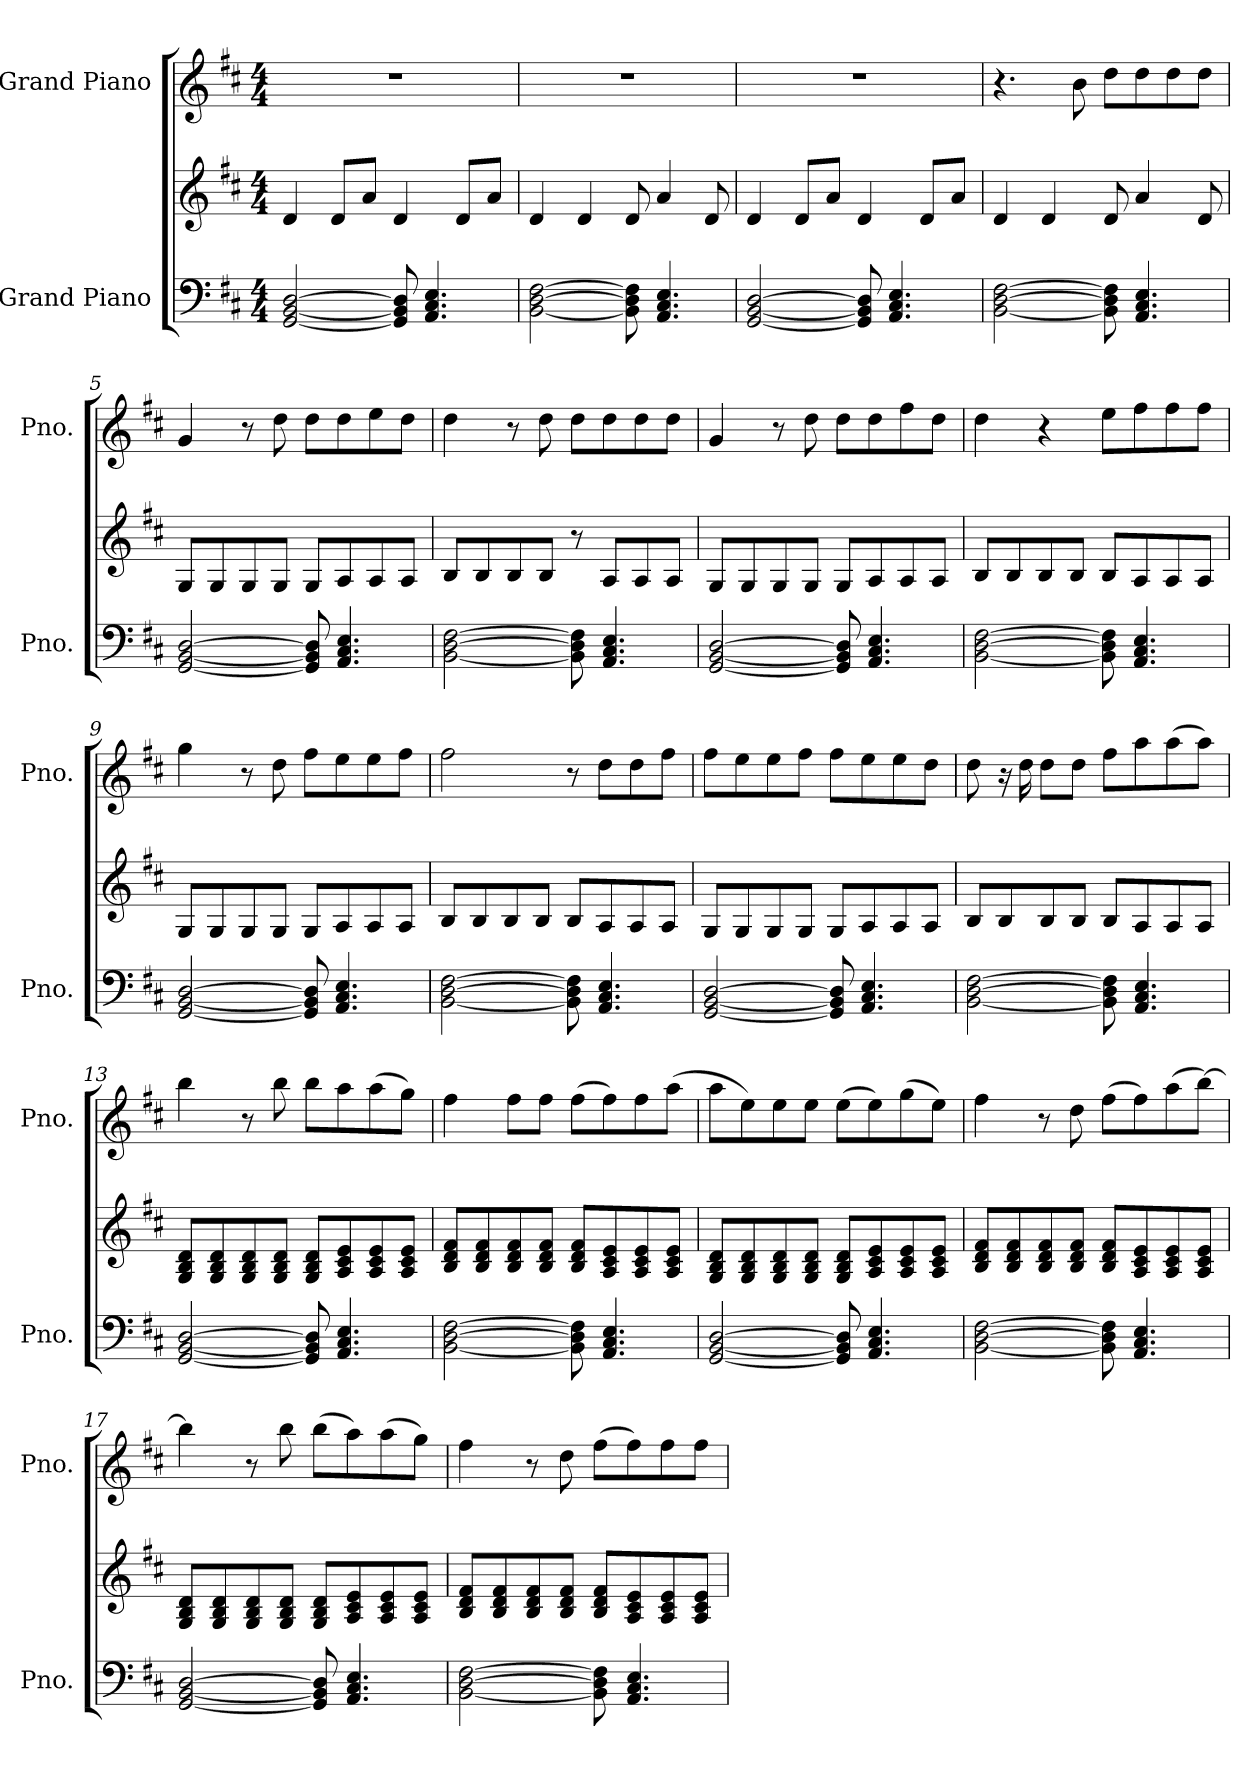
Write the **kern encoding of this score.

**kern	**kern	**kern
*part2	*part2	*part1
*staff3	*staff2	*staff1
*I"Grand Piano	*	*I"Grand Piano
*I'Pno.	*	*I'Pno.
*clefF4	*clefG2	*clefG2
*k[f#c#]	*k[f#c#]	*k[f#c#]
*M4/4	*M4/4	*M4/4
*MM103	*MM103	*MM103
=1	=1	=1
[2GG/ [2BB/ [2D/	4d/	1r
.	8d/L	.
.	8a/J	.
8GG/] 8BB/] 8D/]	4d/	.
4.AA/ 4.C#/ 4.E/	.	.
.	8d/L	.
.	8a/J	.
=2	=2	=2
[2BB\ [2D\ [2F#\	4d/	1r
.	4d/	.
8BB\] 8D\] 8F#\]	8d/	.
4.AA/ 4.C#/ 4.E/	4a/	.
.	8d/	.
=3	=3	=3
[2GG/ [2BB/ [2D/	4d/	1r
.	8d/L	.
.	8a/J	.
8GG/] 8BB/] 8D/]	4d/	.
4.AA/ 4.C#/ 4.E/	.	.
.	8d/L	.
.	8a/J	.
=4	=4	=4
[2BB\ [2D\ [2F#\	4d/	4.r
.	4d/	.
.	.	8b\
8BB\] 8D\] 8F#\]	8d/	8dd\L
4.AA/ 4.C#/ 4.E/	4a/	8dd\
.	.	8dd\
.	8d/	8dd\J
!!LO:LB:g=z
=5	=5	=5
[2GG/ [2BB/ [2D/	8G/L	4g/
.	8G/	.
.	8G/	8r
.	8G/J	8dd\
8GG/] 8BB/] 8D/]	8G/L	8dd\L
4.AA/ 4.C#/ 4.E/	8A/	8dd\
.	8A/	8ee\
.	8A/J	8dd\J
=6	=6	=6
[2BB\ [2D\ [2F#\	8B/L	4dd\
.	8B/	.
.	8B/	8r
.	8B/J	8dd\
8BB\] 8D\] 8F#\]	8r	8dd\L
4.AA/ 4.C#/ 4.E/	8A/L	8dd\
.	8A/	8dd\
.	8A/J	8dd\J
=7	=7	=7
[2GG/ [2BB/ [2D/	8G/L	4g/
.	8G/	.
.	8G/	8r
.	8G/J	8dd\
8GG/] 8BB/] 8D/]	8G/L	8dd\L
4.AA/ 4.C#/ 4.E/	8A/	8dd\
.	8A/	8ff#\
.	8A/J	8dd\J
!!LO:LB:g=z
=8	=8	=8
[2BB\ [2D\ [2F#\	8B/L	4dd\
.	8B/	.
.	8B/	4r
.	8B/J	.
8BB\] 8D\] 8F#\]	8B/L	8ee\L
4.AA/ 4.C#/ 4.E/	8A/	8ff#\
.	8A/	8ff#\
.	8A/J	8ff#\J
=9	=9	=9
[2GG/ [2BB/ [2D/	8G/L	4gg\
.	8G/	.
.	8G/	8r
.	8G/J	8dd\
8GG/] 8BB/] 8D/]	8G/L	8ff#\L
4.AA/ 4.C#/ 4.E/	8A/	8ee\
.	8A/	8ee\
.	8A/J	8ff#\J
=10	=10	=10
[2BB\ [2D\ [2F#\	8B/L	2ff#\
.	8B/	.
.	8B/	.
.	8B/J	.
8BB\] 8D\] 8F#\]	8B/L	8r
4.AA/ 4.C#/ 4.E/	8A/	8dd\L
.	8A/	8dd\
.	8A/J	8ff#\J
!!LO:PB:g=z
=11	=11	=11
[2GG/ [2BB/ [2D/	8G/L	8ff#\L
.	8G/	8ee\
.	8G/	8ee\
.	8G/J	8ff#\J
8GG/] 8BB/] 8D/]	8G/L	8ff#\L
4.AA/ 4.C#/ 4.E/	8A/	8ee\
.	8A/	8ee\
.	8A/J	8dd\J
=12	=12	=12
[2BB\ [2D\ [2F#\	8B/L	8dd\
.	8B/	16r
.	.	16dd\
.	8B/	8dd\L
.	8B/J	8dd\J
8BB\] 8D\] 8F#\]	8B/L	8ff#\L
4.AA/ 4.C#/ 4.E/	8A/	8aa\
.	8A/	(8aa\
.	8A/J	8aa\J)
=13	=13	=13
[2GG/ [2BB/ [2D/	8G/ 8B/ 8d/L	4bb\
.	8G/ 8B/ 8d/	.
.	8G/ 8B/ 8d/	8r
.	8G/ 8B/ 8d/J	8bb\
8GG/] 8BB/] 8D/]	8G/ 8B/ 8d/L	8bb\L
4.AA/ 4.C#/ 4.E/	8A/ 8c#/ 8e/	8aa\
.	8A/ 8c#/ 8e/	(8aa\
.	8A/ 8c#/ 8e/J	8gg\J)
!!LO:LB:g=z
=14	=14	=14
[2BB\ [2D\ [2F#\	8B/ 8d/ 8f#/L	4ff#\
.	8B/ 8d/ 8f#/	.
.	8B/ 8d/ 8f#/	8ff#\L
.	8B/ 8d/ 8f#/J	8ff#\J
8BB\] 8D\] 8F#\]	8B/ 8d/ 8f#/L	(8ff#\L
4.AA/ 4.C#/ 4.E/	8A/ 8c#/ 8e/	8ff#\)
.	8A/ 8c#/ 8e/	8ff#\
.	8A/ 8c#/ 8e/J	(8aa\J
=15	=15	=15
[2GG/ [2BB/ [2D/	8G/ 8B/ 8d/L	8aa\L
.	8G/ 8B/ 8d/	8ee\)
.	8G/ 8B/ 8d/	8ee\
.	8G/ 8B/ 8d/J	8ee\J
8GG/] 8BB/] 8D/]	8G/ 8B/ 8d/L	(8ee\L
4.AA/ 4.C#/ 4.E/	8A/ 8c#/ 8e/	8ee\)
.	8A/ 8c#/ 8e/	(8gg\
.	8A/ 8c#/ 8e/J	8ee\J)
=16	=16	=16
[2BB\ [2D\ [2F#\	8B/ 8d/ 8f#/L	4ff#\
.	8B/ 8d/ 8f#/	.
.	8B/ 8d/ 8f#/	8r
.	8B/ 8d/ 8f#/J	8dd\
8BB\] 8D\] 8F#\]	8B/ 8d/ 8f#/L	(8ff#\L
4.AA/ 4.C#/ 4.E/	8A/ 8c#/ 8e/	8ff#\)
.	8A/ 8c#/ 8e/	(8aa\
.	8A/ 8c#/ 8e/J	[8bb\J)
!!LO:LB:g=z
=17	=17	=17
[2GG/ [2BB/ [2D/	8G/ 8B/ 8d/L	4bb\]
.	8G/ 8B/ 8d/	.
.	8G/ 8B/ 8d/	8r
.	8G/ 8B/ 8d/J	8bb\
8GG/] 8BB/] 8D/]	8G/ 8B/ 8d/L	(8bb\L
4.AA/ 4.C#/ 4.E/	8A/ 8c#/ 8e/	8aa\)
.	8A/ 8c#/ 8e/	(8aa\
.	8A/ 8c#/ 8e/J	8gg\J)
=18	=18	=18
[2BB\ [2D\ [2F#\	8B/ 8d/ 8f#/L	4ff#\
.	8B/ 8d/ 8f#/	.
.	8B/ 8d/ 8f#/	8r
.	8B/ 8d/ 8f#/J	8dd\
8BB\] 8D\] 8F#\]	8B/ 8d/ 8f#/L	(8ff#\L
4.AA/ 4.C#/ 4.E/	8A/ 8c#/ 8e/	8ff#\)
.	8A/ 8c#/ 8e/	8ff#\
.	8A/ 8c#/ 8e/J	8ff#\J
=	=	=
*-	*-	*-
